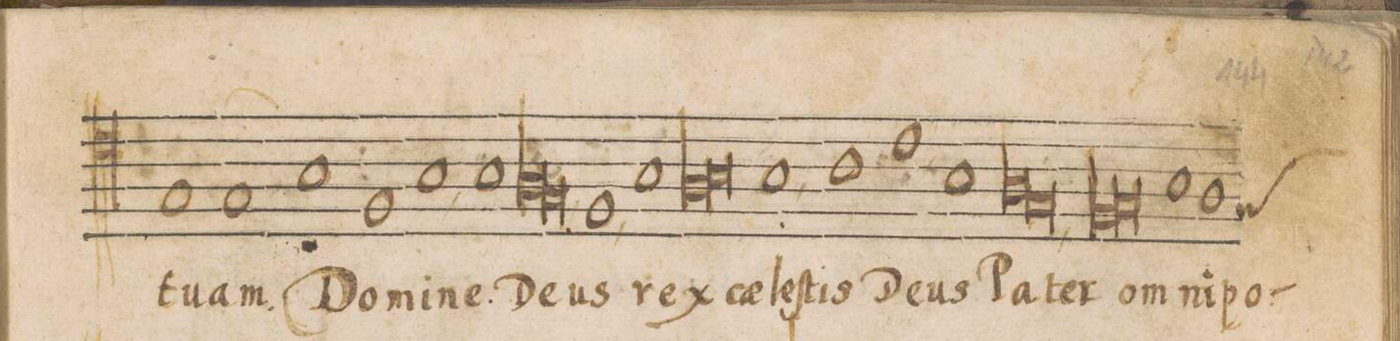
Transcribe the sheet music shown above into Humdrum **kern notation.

**kern	**text
*I"TENOR	*
*clefC5	*
*k[]	*
*met(C|)	*
*M2/1	*
1E	tu-
=47-	=47-
1E	-am.
1G	Do-
=48-	=48-
1D	-mi-
1G,<	-ne
=49-	=49-
1G	De-
*lig	*
1F	-us
=50-	=50-
1E,<	.
*Xlig	*
1D,<	rex
=51-	=51-
1G	cae-
*lig	*
1F	-leſ-
=52-	=52-
1G	.
*Xlig	*
1G,<	-tis
=53-	=53-
1A	De-
1c,<	-us
=54-	=54-
1G	Pa-
*lig	*
1F	-ter
=55-	=55-
1E,<	.
*Xlig	*
*lig	*
1D	om-
=56-	=56-
1E	.
*Xlig	*
1G	-ni-
=57-	=57-
*custos:E	*
1F	-po-
*-	*-
